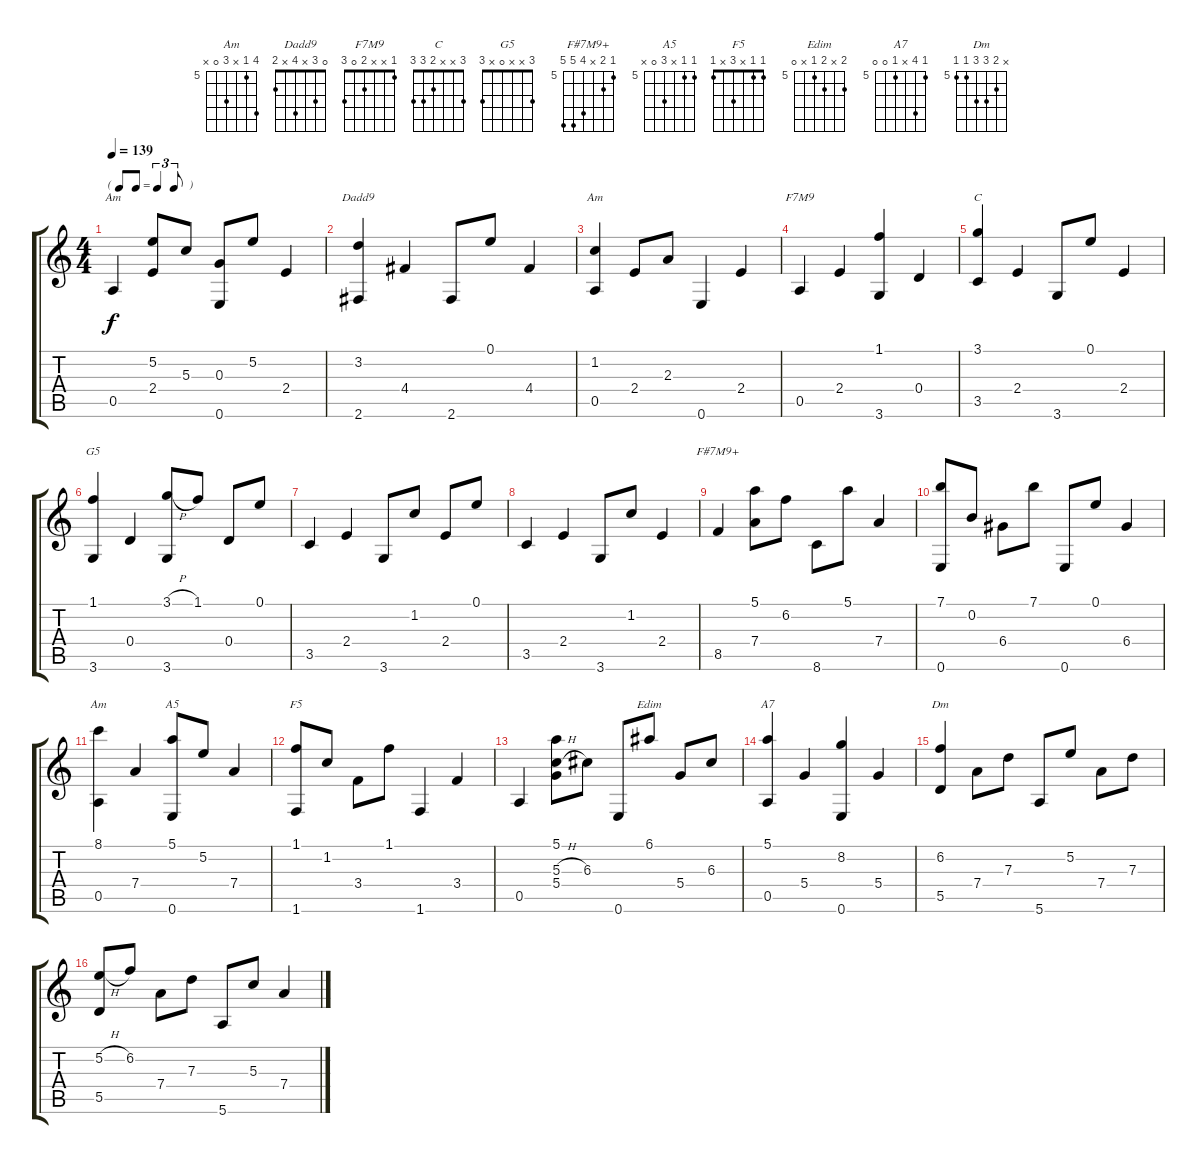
\track "" {instrument acousticguitarnylon}
\staff {score tabs}
\tuning (E4 B3 G3 D3 A2 E2) {hide}
\chord ("Am" x 5 5 2 0 0)
\chord ("Dadd9" 0 3 x 4 x 2)
\chord ("Am" x 1 2 2 0 x)
\chord ("F7M9" 1 x x 2 0 3)
\chord ("C" 3 x x 2 3 3)
\chord ("G5" 3 x x 0 x 3)
\chord ("F#7M9+" 5 6 x 8 9 9) {firstfret 5}
\chord ("Am" 8 5 x 7 0 x) {firstfret 5}
\chord ("A5" 5 5 x 7 0 x) {firstfret 5}
\chord ("F5" 1 1 x 3 x 1)
\chord ("Edim" 6 x 6 5 x 0) {firstfret 5}
\chord ("A7" 5 8 x 5 0 0) {firstfret 5}
\chord ("Dm" x 6 7 7 5 5) {firstfret 5}
\ts (4 4)
\tf triplet8th
\tempo 139
\clef g2
\ks c
0.5.4{ch "Am" dy f instrument acousticguitarnylon} (5.2 2.4).8 5.3.8 (0.3 0.6).8 5.2.8 2.4.4 |
(3.2 2.6).4{ch "Dadd9"} 4.4.4 2.6.8 0.1.8 4.4.4 |
(1.2 0.5).4{ch "Am"} 2.4.8 2.3.8 0.6.4 2.4.4 |
0.5.4{ch "F7M9"} 2.4.4 (1.1 3.6).4 0.4.4 |
(3.1 3.5).4{ch "C"} 2.4.4 3.6.8 0.1.8 2.4.4 |
(1.1 3.6).4{ch "G5"} 0.4.4 (3.1{h} 3.6).8 1.1.8 0.4.8 0.1.8 |
3.5.4 2.4.4 3.6.8 1.2.8 2.4.8 0.1.8 |
3.5.4 2.4.4 3.6.8 1.2.8 2.4.4 |
8.5.4{ch "F#7M9+"} (5.1 7.4).8 6.2.8 8.6.8 5.1.8 7.4.4 |
(7.1 0.6).8 0.2.8 6.4.8 7.1.8 0.6.8 0.1.8 6.4.4 |
(8.1 0.5).4{ch "Am"} 7.4.4 (5.1 0.6).8{ch "A5"} 5.2.8 7.4.4 |
(1.1 1.6).8{ch "F5"} 1.2.8 3.4.8 1.1.8 1.6.4 3.4.4 |
0.5.4 (5.1 5.3{h} 5.4).8 6.3.8 0.6.8 6.1.8{ch "Edim"} 5.4.8 6.3.8 |
(5.1 0.5).4{ch "A7"} 5.4.4 (8.2 0.6).4 5.4.4 |
(6.2 5.5).4{ch "Dm"} 7.4.8 7.3.8 5.6.8 5.2.8 7.4.8 7.3.8 |
(5.2{h} 5.5).8 6.2.8 7.4.8 7.3.8 5.6.8 5.3.8 7.4.4
